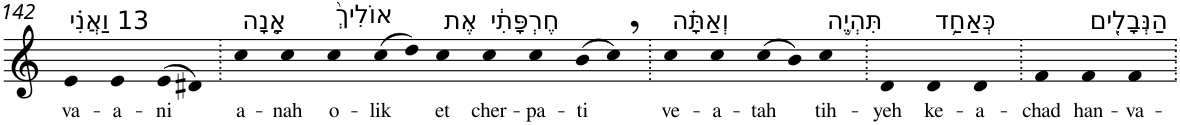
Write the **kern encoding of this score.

**kern	**text
*part1	*part1
*staff1	*staff1
*I"Piano	*
*I'Pno	*
!!LO:PB:g=z
*clefG2	*
*k[]	*
=142	=142
!LO:TX:a:t=13 וַאֲנִ֗י	!
!	!LO:LY:b
4e	va-
!	!LO:LY:b
4e	-a-
!	!LO:LY:b
(>8e	-ni
8d#X)	.
=143.	=143.
!LO:TX:a:t=אָ֤נָה	!
!	!LO:LY:b
4cc	a-
!	!LO:LY:b
4cc	-nah
!LO:TX:a:t=אוֹלִיךְ֙	!
!	!LO:LY:b
4cc	o-
!	!LO:LY:b
(>8cc	-lik
8dd)	.
!LO:TX:a:t=אֶת	!
!	!LO:LY:b
4cc	et
!LO:TX:a:t=חֶרְפָּתִ֔י	!
!	!LO:LY:b
4cc	cher-
!	!LO:LY:b
4cc	-pa-
!	!LO:LY:b
(>8b	-ti
8cc,)	.
=144.	=144.
!LO:TX:a:t=וְאַתָּ֗ה	!
!	!LO:LY:b
4cc	ve-
!	!LO:LY:b
4cc	-a-
!	!LO:LY:b
(>8cc	-tah
8b)	.
!LO:TX:a:t=תִּהְיֶ֛ה	!
!	!LO:LY:b
4cc	tih-
=145.	=145.
!	!LO:LY:b
4d	-yeh
!LO:TX:a:t=כְּאַחַ֥ד	!
!	!LO:LY:b
4d	ke-
!	!LO:LY:b
4d	-a-
=146.	=146.
!	!LO:LY:b
4f	-chad
!LO:TX:a:t=הַנְּבָלִ֖ים	!
!	!LO:LY:b
4f	han-
!	!LO:LY:b
4f	-va-
=.	=.
*-	*-
